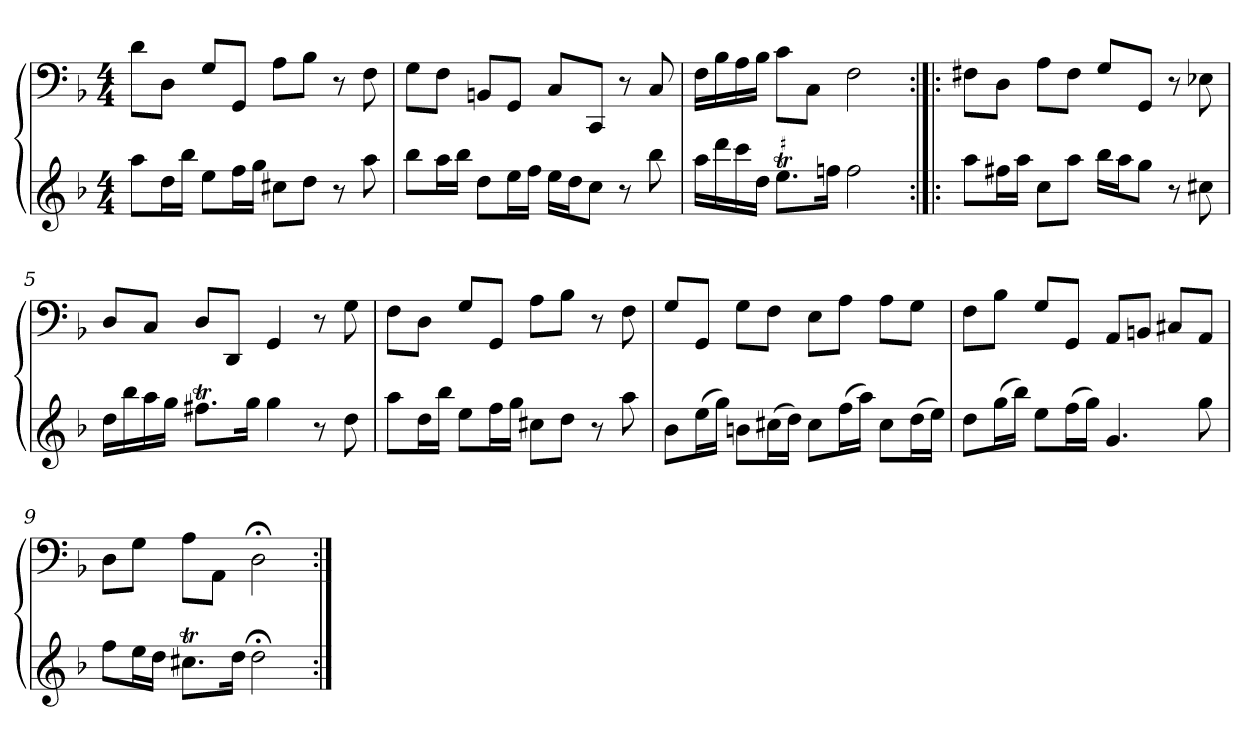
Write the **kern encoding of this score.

**kern	**kern
*part1	*part1
*staff2	*staff1
*clefG2	*clefF4
*k[b-]	*k[b-]
*d:	*d:
*M4/4	*M4/4
=1	=1
8aa\L	8d\L
16dd\L	8D\J
16bb-\JJ	.
8ee\L	8G/L
16ff\L	8GG/J
16gg\JJ	.
8cc#X\L	8A\L
8dd\J	8B-\J
8r	8r
8aa\	8F\
=2	=2
8bb-\L	8G\L
16aa\L	8F\J
16bb-\JJ	.
8dd\L	8BBn/L
16ee\L	8GG/J
16ff\JJ	.
16ee\LL	8C/L
16dd\J	.
8cc\J	8CC/J
8r	8r
8bb-\	8C/
=3	=3
16aa\LL	16F\LL
16ddd\	16B-\
16ccc\	16A\
16dd\JJ	16B-\JJ
!LO:TR:acc=#	!
8.eeT\L	8c\L
.	8C\J
16ffn\Jk	.
2ff\	2F\
=4:|!|:	=4:|!|:
8aa\L	8F#X\L
16ff#X\L	8D\J
16aa\JJ	.
8cc\L	8A\L
8aa\J	8F#\J
16bb-\LL	8G/L
16aa\J	.
8gg\J	8GG/J
8r	8r
8cc#X\	8E-X\
=5	=5
16dd\LL	8D/L
16bb-\	.
16aa\	8C/J
16gg\JJ	.
8.ff#Xt\L	8D/L
.	8DD/J
16gg\Jk	.
4gg\	4GG/
8r	8r
8dd\	8G\
=6	=6
8aa\L	8F\L
16dd\L	8D\J
16bb-\JJ	.
8ee\L	8G/L
16ff\L	8GG/J
16gg\JJ	.
8cc#X\L	8A\L
8dd\J	8B-\J
8r	8r
8aa\	8F\
=7	=7
8b-\L	8G/L
(16ee\L	8GG/J
16gg\JJ)	.
8bn\L	8G\L
(16cc#X\L	8F\J
16dd\JJ)	.
8cc#\L	8E\L
(16ff\L	8A\J
16aa\JJ)	.
8cc#\L	8A\L
(16dd\L	8G\J
16ee\JJ)	.
=8	=8
8dd\L	8F\L
(16gg\L	8B-\J
16bb-\JJ)	.
8ee\L	8G/L
(16ff\L	8GG/J
16gg\JJ)	.
4.g/	8AA/L
.	8BBn/J
.	8C#X/L
8gg\	8AA/J
=9	=9
8ff\L	8D\L
16ee\L	8G\J
16dd\JJ	.
8.cc#Xt\L	8A\L
.	8AA\J
16dd\Jk	.
2dd;<\	2D;<\
=:|!	=:|!
*-	*-
